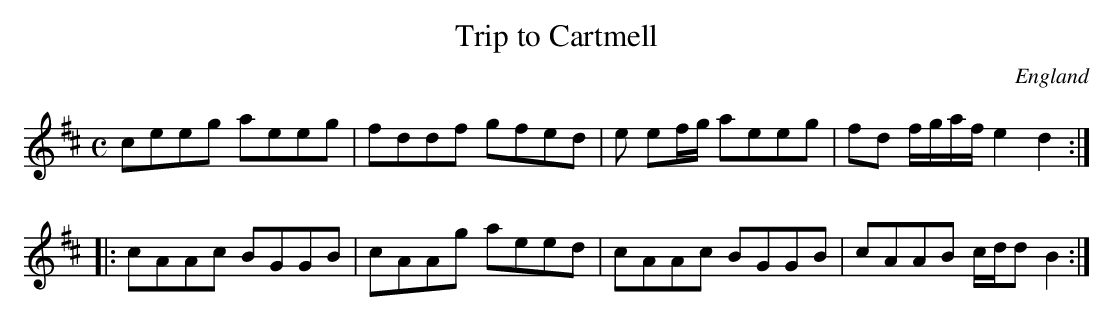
X:1
T:Trip to Cartmell
O:England
M:C
K:D
ceeg aeeg|fddf gfed|\
+Bd+e ef/2g/2 aeeg|fd f/2g/2a/2f/2 e2d2:|
|:cAAc BGGB|cAAg aeed|\
cAAc BGGB|cAAB c/2d/2dB2:|
